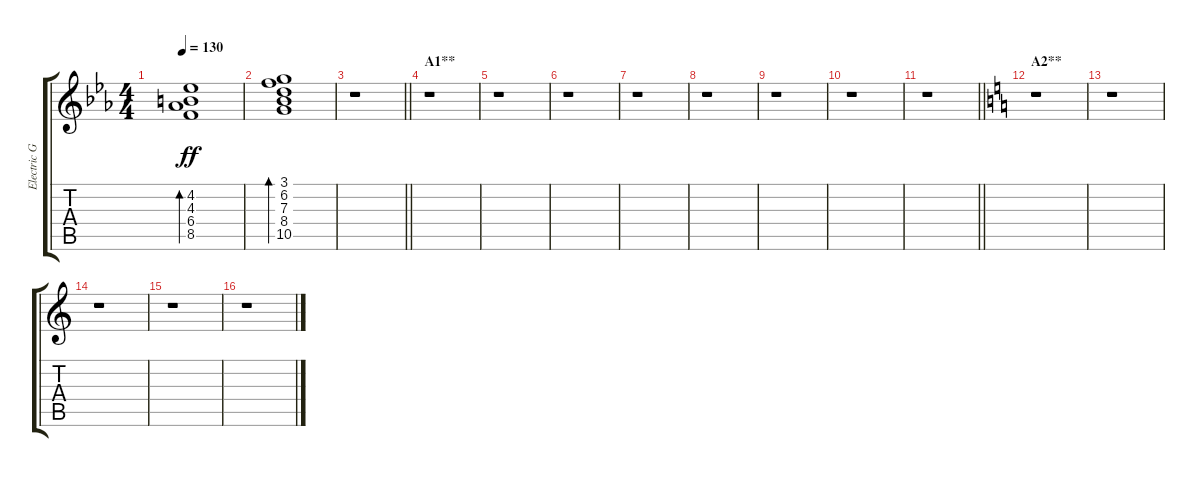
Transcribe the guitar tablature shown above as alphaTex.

\track ("Electric Guitar (Clean) + Solo" "Electric G") {instrument distortionguitar}
\staff {score tabs}
\tuning (E4 B3 G3 D3 A2 E2) {hide}
\ts (4 4)
\tempo 130
\clef g2
\ks eb
(4.2 4.3 6.4 8.5).1{bd 240 dy ff} |
(3.1 6.2 7.3 8.4 10.5).1{bd 240} |
\barLineRight lightlight
r.1 |
\section ("" "A1**")
r.1 |
r.1 |
r.1 |
r.1 |
r.1 |
r.1 |
r.1 |
\barLineRight lightlight
r.1 |
\section ("" "A2**")
\ks c
r.1 |
r.1 |
r.1 |
r.1 |
r.1
